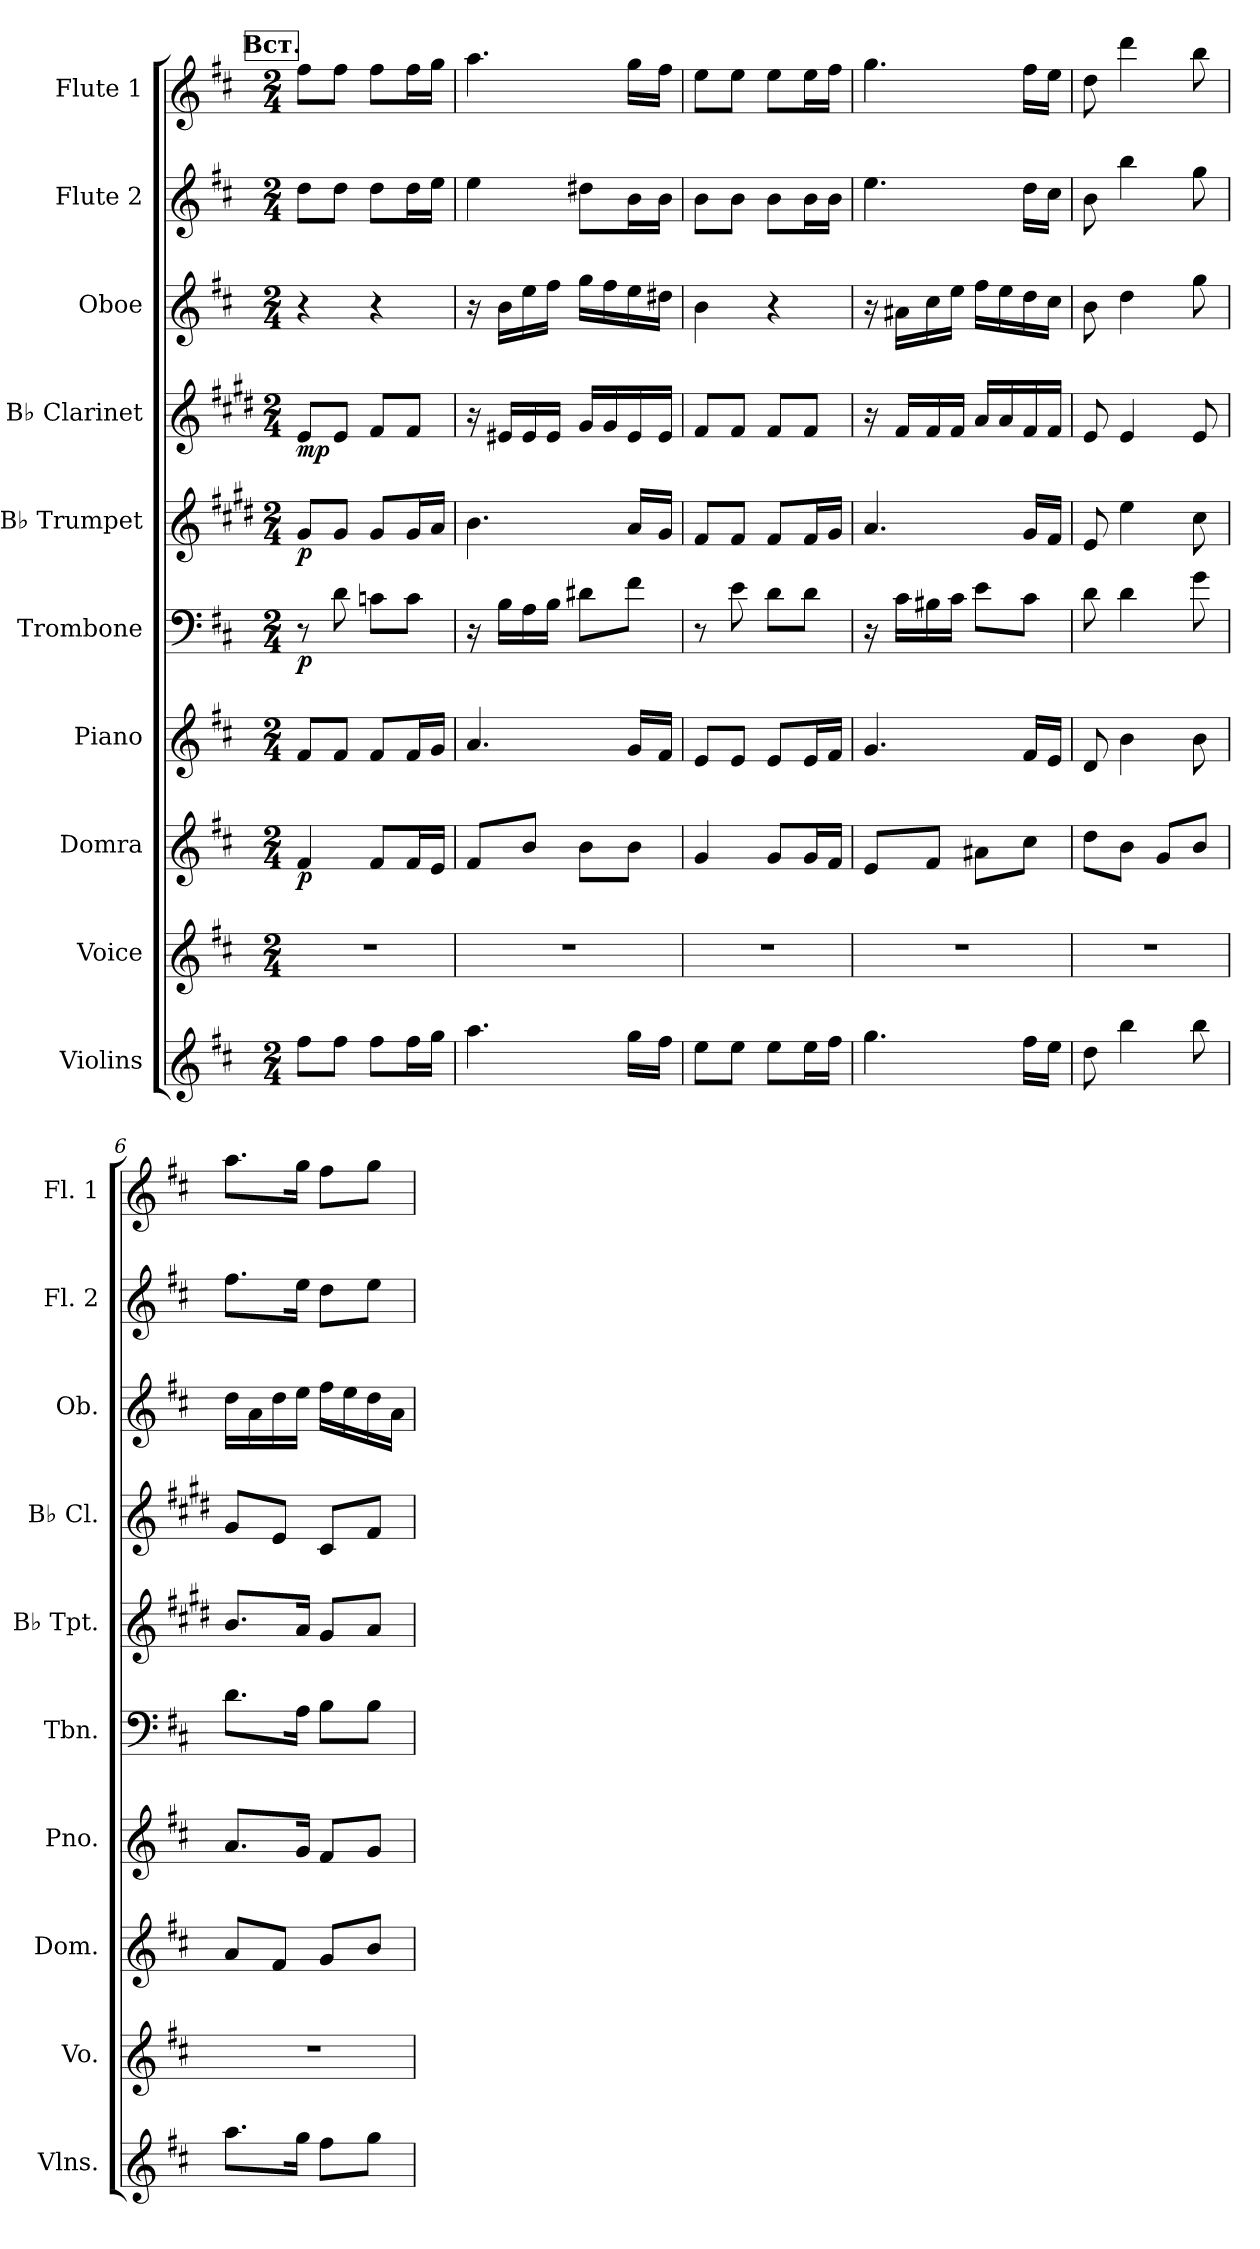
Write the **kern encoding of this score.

**kern	**kern	**kern	**dynam	**kern	**kern	**dynam	**kern	**dynam	**kern	**dynam	**kern	**kern	**kern
*part10	*part9	*part8	*part8	*part7	*part6	*part6	*part5	*part5	*part4	*part4	*part3	*part2	*part1
*staff10	*staff9	*staff8	*staff8	*staff7	*staff6	*staff6	*staff5	*staff5	*staff4	*staff4	*staff3	*staff2	*staff1
*I"Violins	*I"Voice	*I"Domra	*	*I"Piano	*I"Trombone	*	*I"B♭ Trumpet	*	*I"B♭ Clarinet	*	*I"Oboe	*I"Flute 2	*I"Flute 1
*I'Vlns.	*I'Vo.	*I'Dom.	*	*I'Pno.	*I'Tbn.	*	*I'B♭ Tpt.	*	*I'B♭ Cl.	*	*I'Ob.	*I'Fl. 2	*I'Fl. 1
*clefG2	*clefG2	*clefG2	*	*clefG2	*clefF4	*	*clefG2	*	*clefG2	*	*clefG2	*clefG2	*clefG2
*	*	*	*	*	*	*	*ITrd1c2	*	*ITrd1c2	*	*	*	*
*k[f#c#]	*k[f#c#]	*k[f#c#]	*	*k[f#c#]	*k[f#c#]	*	*k[f#c#]	*	*k[f#c#]	*	*k[f#c#]	*k[f#c#]	*k[f#c#]
*M2/4	*M2/4	*M2/4	*	*M2/4	*M2/4	*	*M2/4	*	*M2/4	*	*M2/4	*M2/4	*M2/4
*MM70	*MM70	*MM70	*	*MM70	*MM70	*	*MM70	*	*MM70	*	*MM70	*MM70	*MM70
!!LO:REH:place=s1:a:B:fs=14:t=Вст.
=1	=1	=1	=1	=1	=1	=1	=1	=1	=1	=1	=1	=1	=1
!	!	!	!LO:DY:b	!	!	!LO:DY:b	!	!LO:DY:b	!	!LO:DY:b	!	!	!
8ff#\L	2r	4f#/	p	8f#/L	8r	p	8f#/L	p	8d/L	mp	4r	8dd\L	8ff#\L
8ff#\J	.	.	.	8f#/J	8d\	.	8f#/J	.	8d/J	.	.	8dd\J	8ff#\J
8ff#\L	.	8f#/L	.	8f#/L	8cn\L	.	8f#/L	.	8e/L	.	4r	8dd\L	8ff#\L
16ff#\L	.	16f#/L	.	16f#/L	8c\J	.	16f#/L	.	8e/J	.	.	16dd\L	16ff#\L
16gg\JJ	.	16e/JJ	.	16g/JJ	.	.	16g/JJ	.	.	.	.	16ee\JJ	16gg\JJ
=2	=2	=2	=2	=2	=2	=2	=2	=2	=2	=2	=2	=2	=2
4.aa\	2r	8f#/L	.	4.a/	16r	.	4.a\	.	16r	.	16r	4ee\	4.aa\
.	.	.	.	.	16B\LL	.	.	.	16d#X/LL	.	16b\LL	.	.
.	.	8b/J	.	.	16A\	.	.	.	16d#/	.	16ee\	.	.
.	.	.	.	.	16B\JJ	.	.	.	16d#/JJ	.	16ff#\JJ	.	.
.	.	8b\L	.	.	8d#X\L	.	.	.	16f#/LL	.	16gg\LL	8dd#X\L	.
.	.	.	.	.	.	.	.	.	16f#/	.	16ff#\	.	.
16gg\LL	.	8b\J	.	16g/LL	8f#\J	.	16g/LL	.	16d#/	.	16ee\	16b\L	16gg\LL
16ff#\JJ	.	.	.	16f#/JJ	.	.	16f#/JJ	.	16d#/JJ	.	16dd#X\JJ	16b\JJ	16ff#\JJ
=3	=3	=3	=3	=3	=3	=3	=3	=3	=3	=3	=3	=3	=3
8ee\L	2r	4g/	.	8e/L	8r	.	8e/L	.	8e/L	.	4b\	8b\L	8ee\L
8ee\J	.	.	.	8e/J	8e\	.	8e/J	.	8e/J	.	.	8b\J	8ee\J
8ee\L	.	8g/L	.	8e/L	8d\L	.	8e/L	.	8e/L	.	4r	8b\L	8ee\L
16ee\L	.	16g/L	.	16e/L	8d\J	.	16e/L	.	8e/J	.	.	16b\L	16ee\L
16ff#\JJ	.	16f#/JJ	.	16f#/JJ	.	.	16f#/JJ	.	.	.	.	16b\JJ	16ff#\JJ
=4	=4	=4	=4	=4	=4	=4	=4	=4	=4	=4	=4	=4	=4
4.gg\	2r	8e/L	.	4.g/	16r	.	4.g/	.	16r	.	16r	4.ee\	4.gg\
.	.	.	.	.	16c#\LL	.	.	.	16e/LL	.	16a#X\LL	.	.
.	.	8f#/J	.	.	16B#X\	.	.	.	16e/	.	16cc#\	.	.
.	.	.	.	.	16c#\JJ	.	.	.	16e/JJ	.	16ee\JJ	.	.
.	.	8a#X\L	.	.	8e\L	.	.	.	16g/LL	.	16ff#\LL	.	.
.	.	.	.	.	.	.	.	.	16g/	.	16ee\	.	.
16ff#\LL	.	8cc#\J	.	16f#/LL	8c#\J	.	16f#/LL	.	16e/	.	16dd\	16dd\LL	16ff#\LL
16ee\JJ	.	.	.	16e/JJ	.	.	16e/JJ	.	16e/JJ	.	16cc#\JJ	16cc#\JJ	16ee\JJ
!!LO:PB:g=z
=5	=5	=5	=5	=5	=5	=5	=5	=5	=5	=5	=5	=5	=5
8dd\	2r	8dd\L	.	8d/	8d\	.	8d/	.	8d/	.	8b\	8b\	8dd\
4bb\	.	8b\J	.	4b\	4d\	.	4dd\	.	4d/	.	4dd\	4bb\	4ddd\
.	.	8g/L	.	.	.	.	.	.	.	.	.	.	.
8bb\	.	8b/J	.	8b\	8g\	.	8b\	.	8d/	.	8gg\	8gg\	8bb\
=6	=6	=6	=6	=6	=6	=6	=6	=6	=6	=6	=6	=6	=6
8.aa\L	2r	8a/L	.	8.a/L	8.d\L	.	8.a/L	.	8f#/L	.	16dd\LL	8.ff#\L	8.aa\L
.	.	.	.	.	.	.	.	.	.	.	16a\	.	.
.	.	8f#/J	.	.	.	.	.	.	8d/J	.	16dd\	.	.
16gg\Jk	.	.	.	16g/Jk	16A\Jk	.	16g/Jk	.	.	.	16ee\JJ	16ee\Jk	16gg\Jk
8ff#\L	.	8g/L	.	8f#/L	8B\L	.	8f#/L	.	8B/L	.	16ff#\LL	8dd\L	8ff#\L
.	.	.	.	.	.	.	.	.	.	.	16ee\	.	.
8gg\J	.	8b/J	.	8g/J	8B\J	.	8g/J	.	8e/J	.	16dd\	8ee\J	8gg\J
.	.	.	.	.	.	.	.	.	.	.	16a\JJ	.	.
=	=	=	=	=	=	=	=	=	=	=	=	=	=
*-	*-	*-	*-	*-	*-	*-	*-	*-	*-	*-	*-	*-	*-
